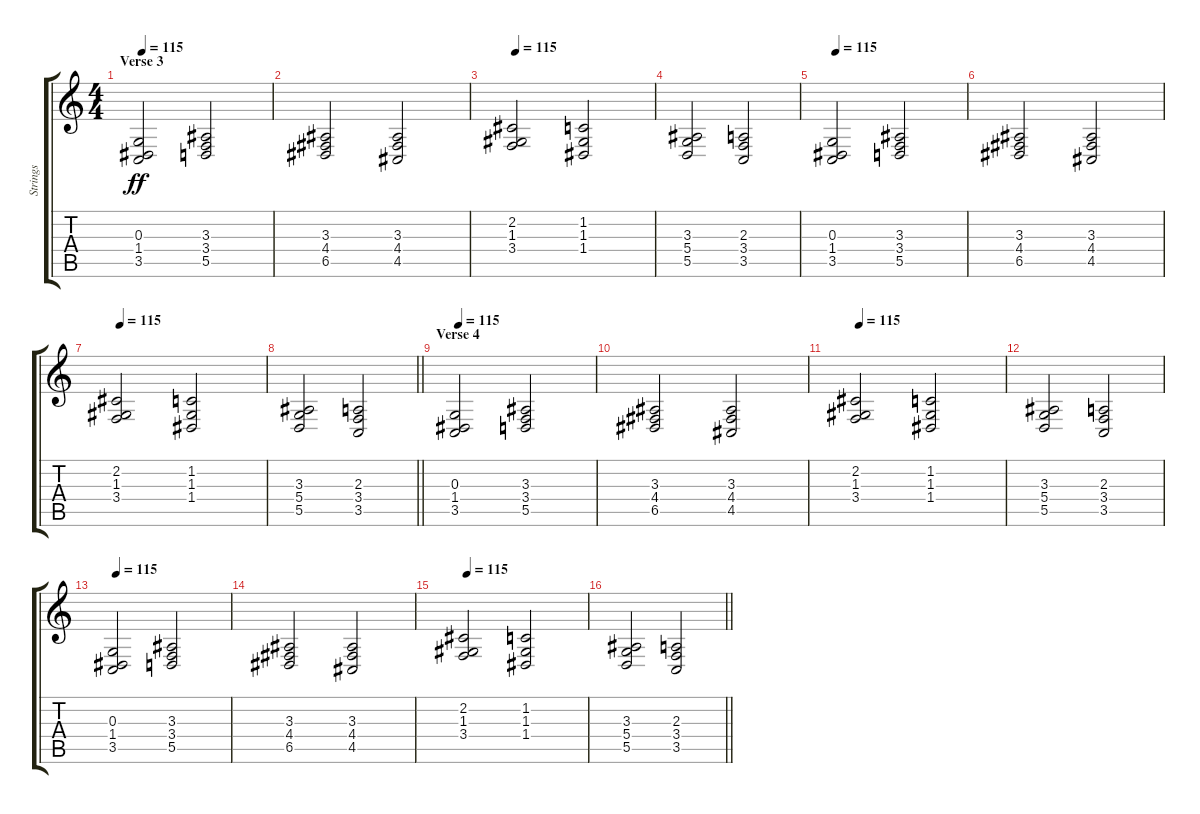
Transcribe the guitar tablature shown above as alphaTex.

\track ("Strings" "Strings") {instrument synthstrings1}
\staff {score tabs}
\tuning (E4 B3 G3 D3 A2 E2) {hide}
\ts (4 4)
\section ("" "Verse 3")
\tempo 115
\clef g2
\ks c
(0.3 1.4 3.5).2{dy ff} (3.3 3.4 5.5).2 |
(3.3 4.4 6.5).2 (3.3 4.4 4.5).2 |
\tempo 115
(2.2 1.3 3.4).2 (1.2 1.3 1.4).2 |
(3.3 5.4 5.5).2 (2.3 3.4 3.5).2 |
\tempo 115
(0.3 1.4 3.5).2 (3.3 3.4 5.5).2 |
(3.3 4.4 6.5).2 (3.3 4.4 4.5).2 |
\tempo 115
(2.2 1.3 3.4).2 (1.2 1.3 1.4).2 |
\barLineRight lightlight
(3.3 5.4 5.5).2 (2.3 3.4 3.5).2 |
\section ("" "Verse 4")
\tempo 115
(0.3 1.4 3.5).2 (3.3 3.4 5.5).2 |
(3.3 4.4 6.5).2 (3.3 4.4 4.5).2 |
\tempo 115
(2.2 1.3 3.4).2 (1.2 1.3 1.4).2 |
(3.3 5.4 5.5).2 (2.3 3.4 3.5).2 |
\tempo 115
(0.3 1.4 3.5).2 (3.3 3.4 5.5).2 |
(3.3 4.4 6.5).2 (3.3 4.4 4.5).2 |
\tempo 115
(2.2 1.3 3.4).2 (1.2 1.3 1.4).2 |
\barLineRight lightlight
(3.3 5.4 5.5).2 (2.3 3.4 3.5).2
